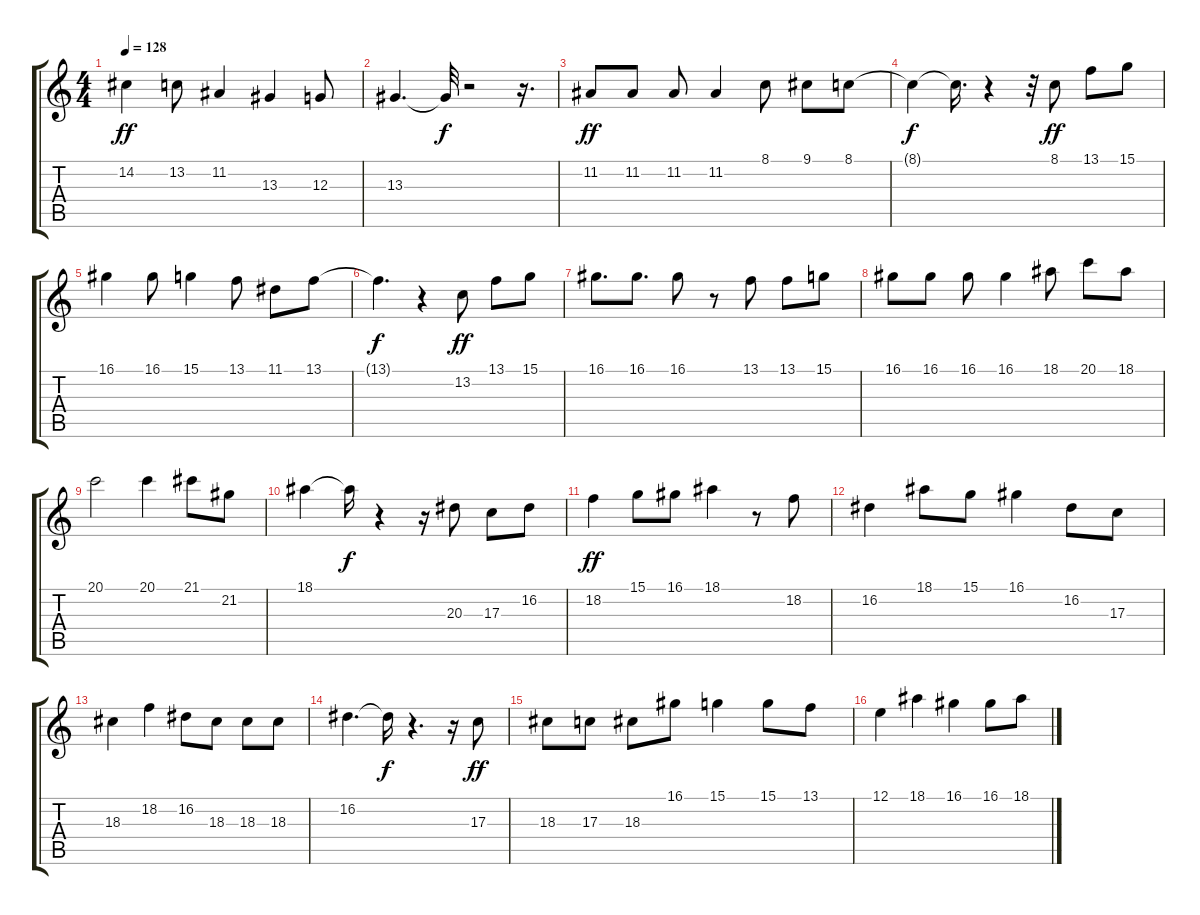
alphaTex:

\track "" {instrument flute}
\staff {score tabs}
\tuning (E4 B3 G3 D3 A2 E2) {hide}
\ts (4 4)
\tempo 128
\clef g2
\ks c
14.2.4{txt "" dy ff} 13.2.8{txt ""} 11.2.4{txt ""} 13.3.4{txt ""} 12.3.8{txt ""} |
13.3.4{d txt ""} 13.3{t}.32{dy f} r.2 r.16{d} |
11.2.8{txt "" dy ff} 11.2.8{txt ""} 11.2.8{txt ""} 11.2.4{txt ""} 8.1.8{txt ""} 9.1.8{txt ""} 8.1.8{txt ""} |
8.1{t}.4{dy f} 8.1{t}.16{d} r.4 r.32 8.1.8{txt "" dy ff} 13.1.8{txt ""} 15.1.8{txt ""} |
16.1.4{txt ""} 16.1.8{txt ""} 15.1.4{txt ""} 13.1.8{txt ""} 11.1.8{txt ""} 13.1.8{txt ""} |
13.1{t}.4{d dy f} r.4 13.2.8{txt "" dy ff} 13.1.8{txt ""} 15.1.8{txt ""} |
16.1.8{d txt ""} 16.1.8{d txt ""} 16.1.8{txt ""} r.8 13.1.8{txt ""} 13.1.8{txt ""} 15.1.8{txt ""} |
16.1.8{txt ""} 16.1.8{txt ""} 16.1.8{txt ""} 16.1.4 18.1.8{txt ""} 20.1.8{txt ""} 18.1.8{txt ""} |
20.1.2{txt ""} 20.1.4{txt ""} 21.1.8{txt ""} 21.2.8 |
18.1.4{txt ""} 18.1{t}.16{dy f} r.4 r.16 20.3.8{txt ""} 17.3.8 16.2.8{txt ""} |
18.2.4{txt "" dy ff} 15.1.8{txt ""} 16.1.8{txt ""} 18.1.4{txt ""} r.8 18.2.8{txt ""} |
16.2.4 18.1.8{txt ""} 15.1.8{txt ""} 16.1.4{txt ""} 16.2.8{txt ""} 17.3.8{txt ""} |
18.3.4{txt ""} 18.2.4{txt ""} 16.2.8{txt ""} 18.3.8 18.3.8 18.3.8 |
16.2.4{d txt ""} 16.2{t}.16{dy f} r.4{d} r.16 17.3.8{txt "" dy ff} |
18.3.8{txt ""} 17.3.8 18.3.8 16.1.8{txt ""} 15.1.4{txt ""} 15.1.8{txt ""} 13.1.8{txt ""} |
12.1.4{txt ""} 18.1.4{txt ""} 16.1.4{txt ""} 16.1.8{txt ""} 18.1.8{txt ""}
